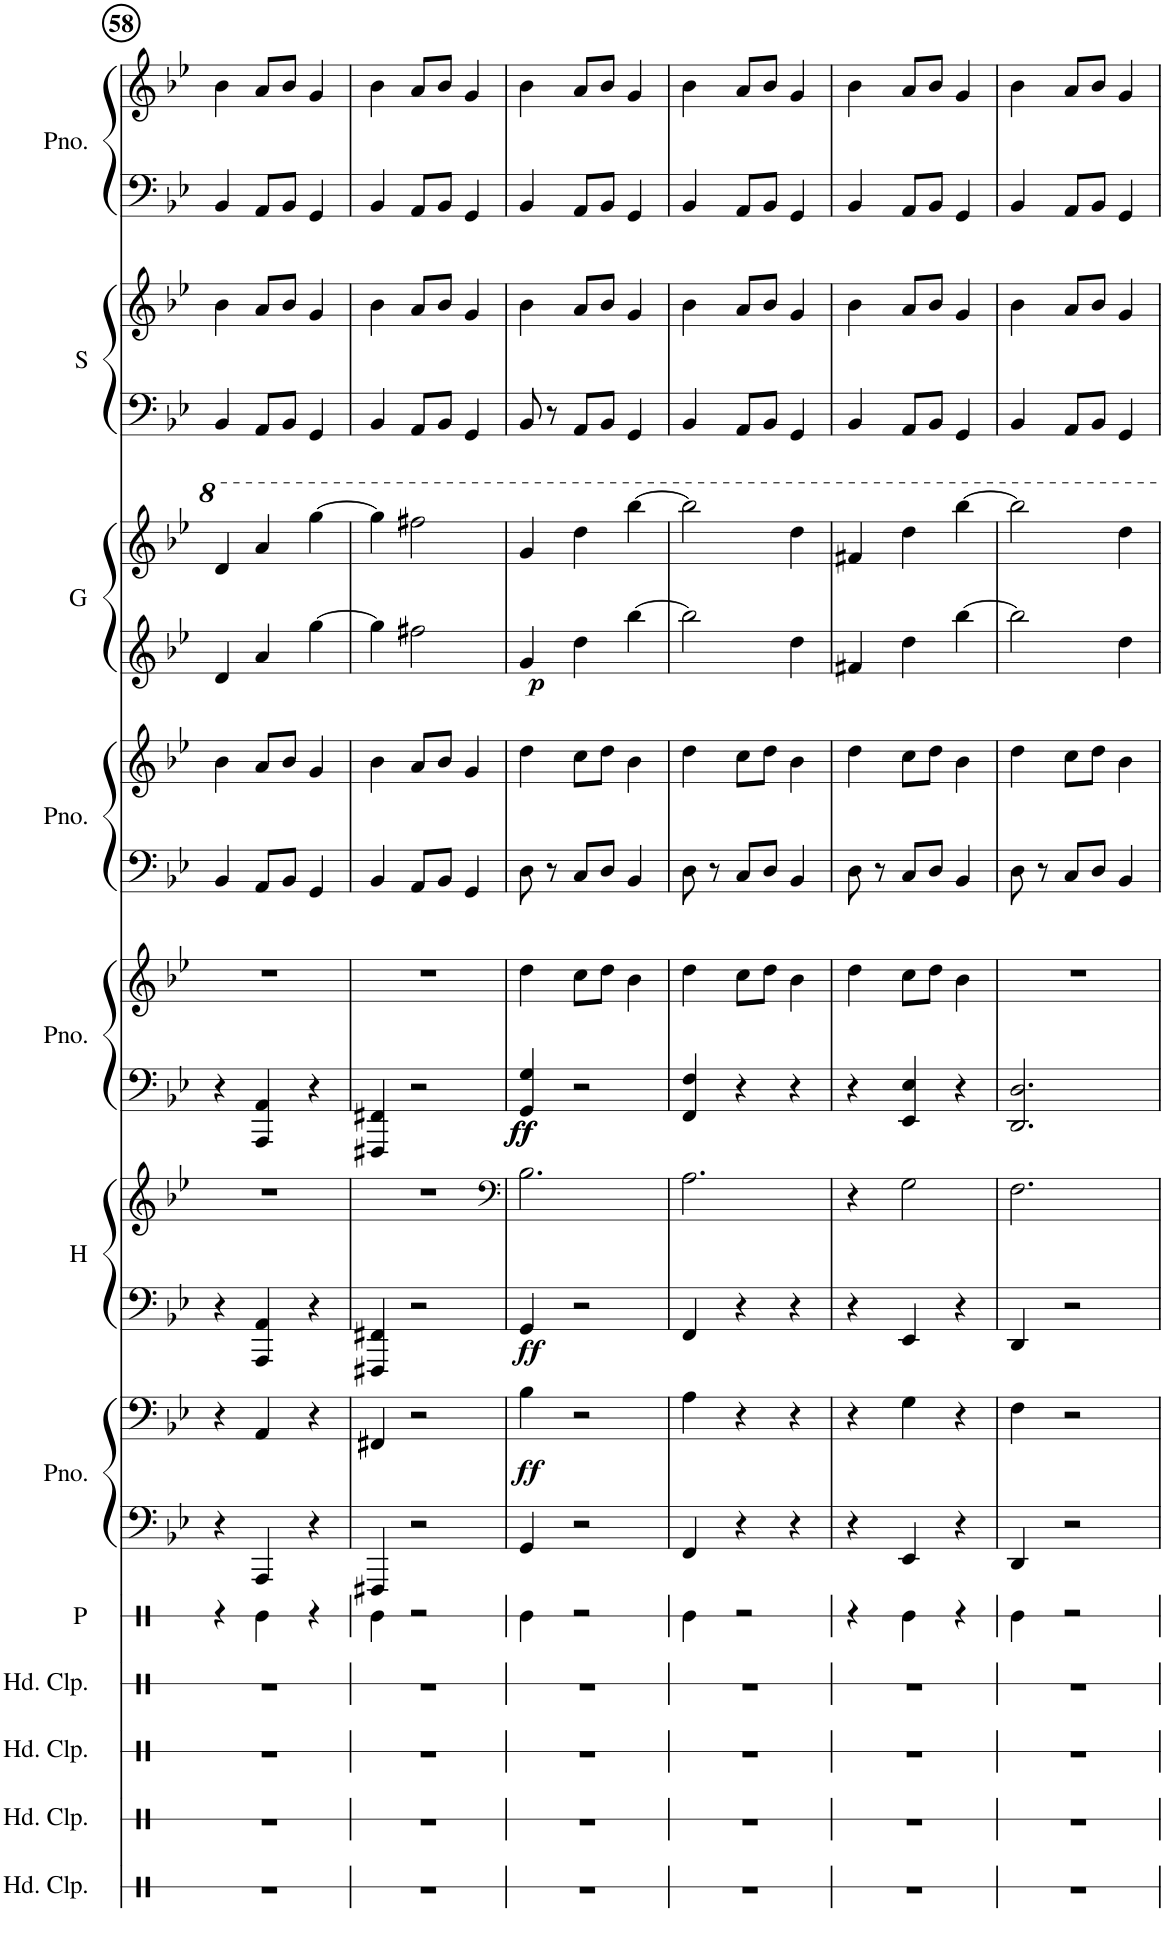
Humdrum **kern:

**kern	**kern	**kern	**kern	**kern	**kern	**kern	**dynam	**kern	**kern	**dynam	**kern	**kern	**dynam	**kern	**kern	**kern	**kern	**dynam	**kern	**kern	**kern	**kern
*part12	*part11	*part10	*part9	*part8	*part7	*part7	*part7	*part6	*part6	*part6	*part5	*part5	*part5	*part4	*part4	*part3	*part3	*part3	*part2	*part2	*part1	*part1
*staff19	*staff18	*staff17	*staff16	*staff15	*staff14	*staff13	*staff13/14	*staff12	*staff11	*staff11/12	*staff10	*staff9	*staff9/10	*staff8	*staff7	*staff6	*staff5	*staff5/6	*staff4	*staff3	*staff2	*staff1
*I"Hand Clap	*I"Hand Clap	*I"Hand Clap	*I"Hand Clap	*I"Panda	*I"Piano	*	*	*I"Makeup Cake	*	*	*I"Piano	*	*	*I"Piano	*	*I"Dumb One	*	*	*I"SANTA!	*	*I"Piano	*
*I'Hd. Clp.	*I'Hd. Clp.	*I'Hd. Clp.	*I'Hd. Clp.	*I'P	*I'Pno.	*	*	*	*	*	*I'Pno.	*	*	*I'Pno.	*	*	*	*	*I'S	*	*I'Pno.	*
!!LO:PB:g=z
*clefX	*clefX	*clefX	*clefX	*clefX	*clefF4	*clefF4	*	*clefF4	*clefG2	*	*clefF4	*clefG2	*	*clefF4	*clefG2	*clefG2	*clefG2	*	*clefF4	*clefG2	*clefF4	*clefG2
*k[]	*k[]	*k[]	*k[]	*k[]	*k[b-e-]	*k[b-e-]	*	*k[b-e-]	*k[b-e-]	*	*k[b-e-]	*k[b-e-]	*	*k[b-e-]	*k[b-e-]	*k[b-e-]	*k[b-e-]	*	*k[b-e-]	*k[b-e-]	*k[b-e-]	*k[b-e-]
*M3/4	*M3/4	*M3/4	*M3/4	*M3/4	*M3/4	*M3/4	*	*M3/4	*M3/4	*	*M3/4	*M3/4	*	*M3/4	*M3/4	*M3/4	*M3/4	*	*M3/4	*M3/4	*M3/4	*M3/4
=58	=58	=58	=58	=58	=58	=58	=58	=58	=58	=58	=58	=58	=58	=58	=58	=58	=58	=58	=58	=58	=58	=58
2.r	2.r	2.r	2.r	4r	4r	4r	.	4r	2.r	.	4r	2.r	.	4BB-/	4b-\	4d/	4dd/	.	4BB-/	4b-\	4BB-/	4b-\
.	.	.	.	4Re\	4AAA/	4AA/	.	4AAA/ 4AA/	.	.	4AAA/ 4AA/	.	.	8AA/L	8a/L	4a/	4aa/	.	8AA/L	8a/L	8AA/L	8a/L
.	.	.	.	.	.	.	.	.	.	.	.	.	.	8BB-/J	8b-/J	.	.	.	8BB-/J	8b-/J	8BB-/J	8b-/J
.	.	.	.	4r	4r	4r	.	4r	.	.	4r	.	.	4GG/	4g/	[4gg\	[4ggg\	.	4GG/	4g/	4GG/	4g/
=59	=59	=59	=59	=59	=59	=59	=59	=59	=59	=59	=59	=59	=59	=59	=59	=59	=59	=59	=59	=59	=59	=59
2.r	2.r	2.r	2.r	4Re\	4FFF#X/	4FF#X/	.	4FFF#X/ 4FF#X/	2.r	.	4FFF#X/ 4FF#X/	2.r	.	4BB-/	4b-\	4gg\]	4ggg\]	.	4BB-/	4b-\	4BB-/	4b-\
.	.	.	.	2r	2r	2r	.	2r	.	.	2r	.	.	8AA/L	8a/L	2ff#X\	2fff#X\	.	8AA/L	8a/L	8AA/L	8a/L
.	.	.	.	.	.	.	.	.	.	.	.	.	.	8BB-/J	8b-/J	.	.	.	8BB-/J	8b-/J	8BB-/J	8b-/J
.	.	.	.	.	.	.	.	.	.	.	.	.	.	4GG/	4g/	.	.	.	4GG/	4g/	4GG/	4g/
=60	=60	=60	=60	=60	=60	=60	=60	=60	=60	=60	=60	=60	=60	=60	=60	=60	=60	=60	=60	=60	=60	=60
*	*	*	*	*	*	*	*	*	*clefF4	*	*	*	*	*	*	*	*	*	*	*	*	*
!	!	!	!	!	!	!	!LO:DY:b	!	!	!LO:DY:b=2	!	!	!LO:DY:b=2	!	!	!	!	!	!	!	!	!
!	!	!	!	!	!	!	!	!	!	!	!	!	!LO:DY:n=1:b=2	!	!	!	!	!LO:DY:b=2	!	!	!	!
2.r	2.r	2.r	2.r	4Re\	4GG/	4B-\	ff	4GG/	2.B-\	ff	4GG/ 4G/	4dd\	ff ff	8D\	4dd\	4g/	4gg/	p	8BB-/	4b-\	4BB-/	4b-\
.	.	.	.	.	.	.	.	.	.	.	.	.	.	8r	.	.	.	.	8r	.	.	.
.	.	.	.	2r	2r	2r	.	2r	.	.	2r	8cc\L	.	8C/L	8cc\L	4dd\	4ddd\	.	8AA/L	8a/L	8AA/L	8a/L
.	.	.	.	.	.	.	.	.	.	.	.	8dd\J	.	8D/J	8dd\J	.	.	.	8BB-/J	8b-/J	8BB-/J	8b-/J
.	.	.	.	.	.	.	.	.	.	.	.	4b-\	.	4BB-/	4b-\	[4bb-\	[4bbb-\	.	4GG/	4g/	4GG/	4g/
=61	=61	=61	=61	=61	=61	=61	=61	=61	=61	=61	=61	=61	=61	=61	=61	=61	=61	=61	=61	=61	=61	=61
2.r	2.r	2.r	2.r	4Re\	4FF/	4A\	.	4FF/	2.A\	.	4FF/ 4F/	4dd\	.	8D\	4dd\	2bb-\]	2bbb-\]	.	4BB-/	4b-\	4BB-/	4b-\
.	.	.	.	.	.	.	.	.	.	.	.	.	.	8r	.	.	.	.	.	.	.	.
.	.	.	.	2r	4r	4r	.	4r	.	.	4r	8cc\L	.	8C/L	8cc\L	.	.	.	8AA/L	8a/L	8AA/L	8a/L
.	.	.	.	.	.	.	.	.	.	.	.	8dd\J	.	8D/J	8dd\J	.	.	.	8BB-/J	8b-/J	8BB-/J	8b-/J
.	.	.	.	.	4r	4r	.	4r	.	.	4r	4b-\	.	4BB-/	4b-\	4dd\	4ddd\	.	4GG/	4g/	4GG/	4g/
=62	=62	=62	=62	=62	=62	=62	=62	=62	=62	=62	=62	=62	=62	=62	=62	=62	=62	=62	=62	=62	=62	=62
2.r	2.r	2.r	2.r	4r	4r	4r	.	4r	4r	.	4r	4dd\	.	8D\	4dd\	4f#X/	4ff#X/	.	4BB-/	4b-\	4BB-/	4b-\
.	.	.	.	.	.	.	.	.	.	.	.	.	.	8r	.	.	.	.	.	.	.	.
.	.	.	.	4Re\	4EE-/	4G\	.	4EE-/	2G\	.	4EE-/ 4E-/	8cc\L	.	8C/L	8cc\L	4dd\	4ddd\	.	8AA/L	8a/L	8AA/L	8a/L
.	.	.	.	.	.	.	.	.	.	.	.	8dd\J	.	8D/J	8dd\J	.	.	.	8BB-/J	8b-/J	8BB-/J	8b-/J
.	.	.	.	4r	4r	4r	.	4r	.	.	4r	4b-\	.	4BB-/	4b-\	[4bb-\	[4bbb-\	.	4GG/	4g/	4GG/	4g/
=63	=63	=63	=63	=63	=63	=63	=63	=63	=63	=63	=63	=63	=63	=63	=63	=63	=63	=63	=63	=63	=63	=63
2.r	2.r	2.r	2.r	4Re\	4DD/	4F\	.	4DD/	2.F\	.	2.DD/ 2.D/	2.r	.	8D\	4dd\	2bb-\]	2bbb-\]	.	4BB-/	4b-\	4BB-/	4b-\
.	.	.	.	.	.	.	.	.	.	.	.	.	.	8r	.	.	.	.	.	.	.	.
.	.	.	.	2r	2r	2r	.	2r	.	.	.	.	.	8C/L	8cc\L	.	.	.	8AA/L	8a/L	8AA/L	8a/L
.	.	.	.	.	.	.	.	.	.	.	.	.	.	8D/J	8dd\J	.	.	.	8BB-/J	8b-/J	8BB-/J	8b-/J
.	.	.	.	.	.	.	.	.	.	.	.	.	.	4BB-/	4b-\	4dd\	4ddd\	.	4GG/	4g/	4GG/	4g/
=	=	=	=	=	=	=	=	=	=	=	=	=	=	=	=	=	=	=	=	=	=	=
*-	*-	*-	*-	*-	*-	*-	*-	*-	*-	*-	*-	*-	*-	*-	*-	*-	*-	*-	*-	*-	*-	*-
